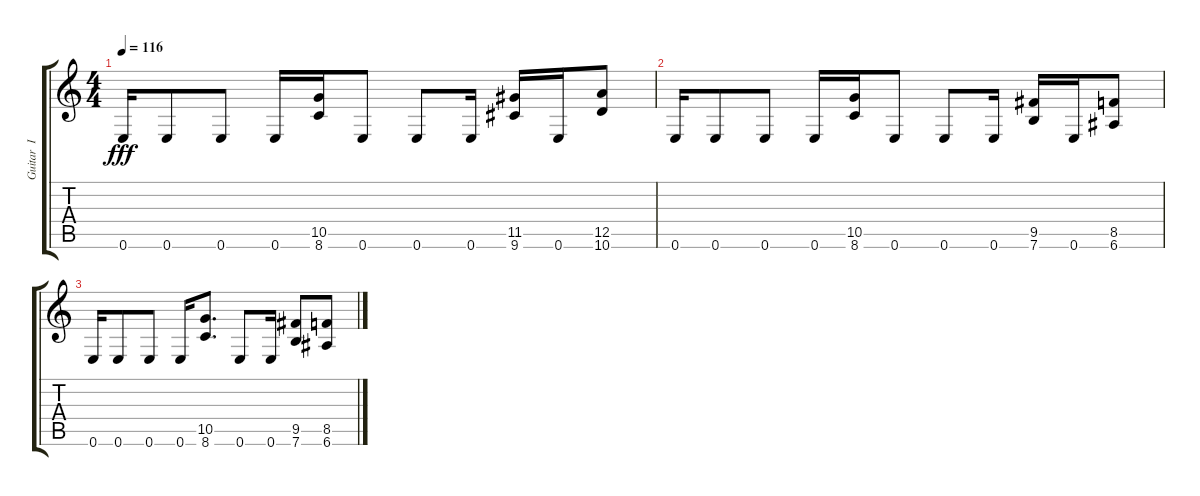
\track ("Guitar  I" "Guitar  I") {instrument distortionguitar}
\staff {score tabs}
\tuning (E4 B3 G3 D3 A2 E2) {hide}
\ts (4 4)
\tempo 116
\clef g2
\ks c
0.6.16{dy fff} 0.6.8 0.6.8 0.6.16 (10.5 8.6).16 0.6.8 0.6.8 0.6.16 (11.5 9.6).16 0.6.16 (12.5 10.6).8 |
0.6.16 0.6.8 0.6.8 0.6.16 (10.5 8.6).16 0.6.8 0.6.8 0.6.16 (9.5 7.6).16 0.6.16 (8.5 6.6).8 |
0.6.16 0.6.8 0.6.8 0.6.16 (10.5 8.6).8{d} 0.6.8 0.6.16 (9.5 7.6).8 (8.5 6.6).8
